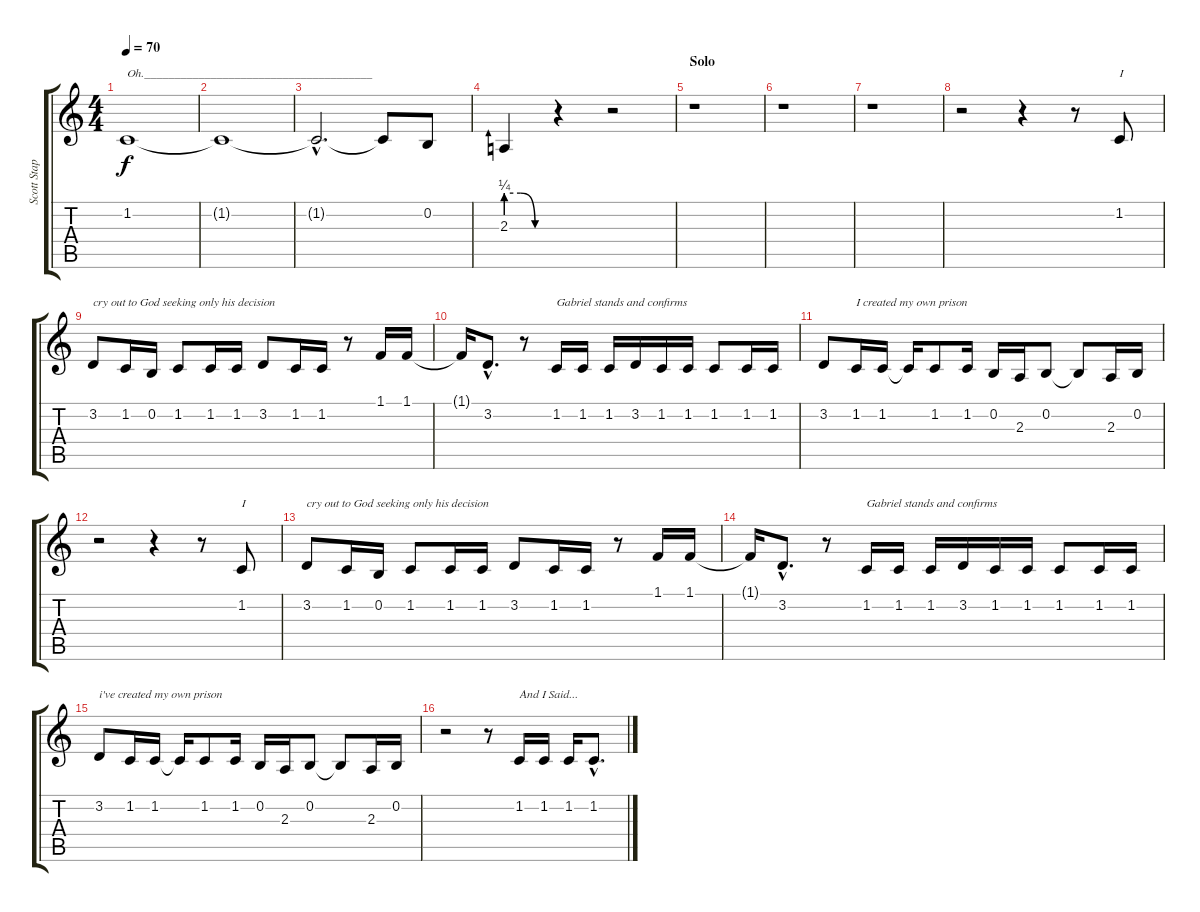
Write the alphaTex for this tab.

\track ("Scott Stapp" "Scott Stap") {instrument sopranosax}
\staff {score tabs}
\tuning (E4 B3 G3 D3 A2 E2) {hide}
\ts (4 4)
\tempo 70
\clef g2
\ks c
1.2.1{txt "Oh.______________________________________" dy f} |
1.2{t}.1 |
1.2{hac t}.2{d} 1.2{t}.8 0.2.8 |
2.3{be (custom 0 1 20 1 40 0 60 0)}.4 r.4 r.2 |
\section ("" "Solo")
r.1 |
r.1 |
r.1 |
r.2 r.4 r.8 1.2.8{txt "I"} |
3.2.8{txt "cry out to God seeking only his decision"} 1.2.16 0.2.16 1.2.8 1.2.16 1.2.16 3.2.8 1.2.16 1.2.16 r.8 1.1.16 1.1.16 |
1.1{t}.16 3.2{hac}.8{d} r.8 1.2.16{txt "Gabriel stands and confirms"} 1.2.16 1.2.16 3.2.16 1.2.16 1.2.16 1.2.8 1.2.16 1.2.16 |
3.2.8 1.2.16{txt "I created my own prison"} 1.2.16 1.2{t}.16 1.2.8 1.2.16 0.2.16 2.3.16 0.2.8 0.2{t}.8 2.3.16 0.2.16 |
r.2 r.4 r.8 1.2.8{txt "I"} |
3.2.8{txt "cry out to God seeking only his decision"} 1.2.16 0.2.16 1.2.8 1.2.16 1.2.16 3.2.8 1.2.16 1.2.16 r.8 1.1.16 1.1.16 |
1.1{t}.16 3.2{hac}.8{d} r.8 1.2.16{txt "Gabriel stands and confirms "} 1.2.16 1.2.16 3.2.16 1.2.16 1.2.16 1.2.8 1.2.16 1.2.16 |
3.2.8{txt "i've created my own prison"} 1.2.16 1.2.16 1.2{t}.16 1.2.8 1.2.16 0.2.16 2.3.16 0.2.8 0.2{t}.8 2.3.16 0.2.16 |
r.2 r.8 1.2.16{txt "And I Said..."} 1.2.16 1.2.16 1.2{hac}.8{d}
